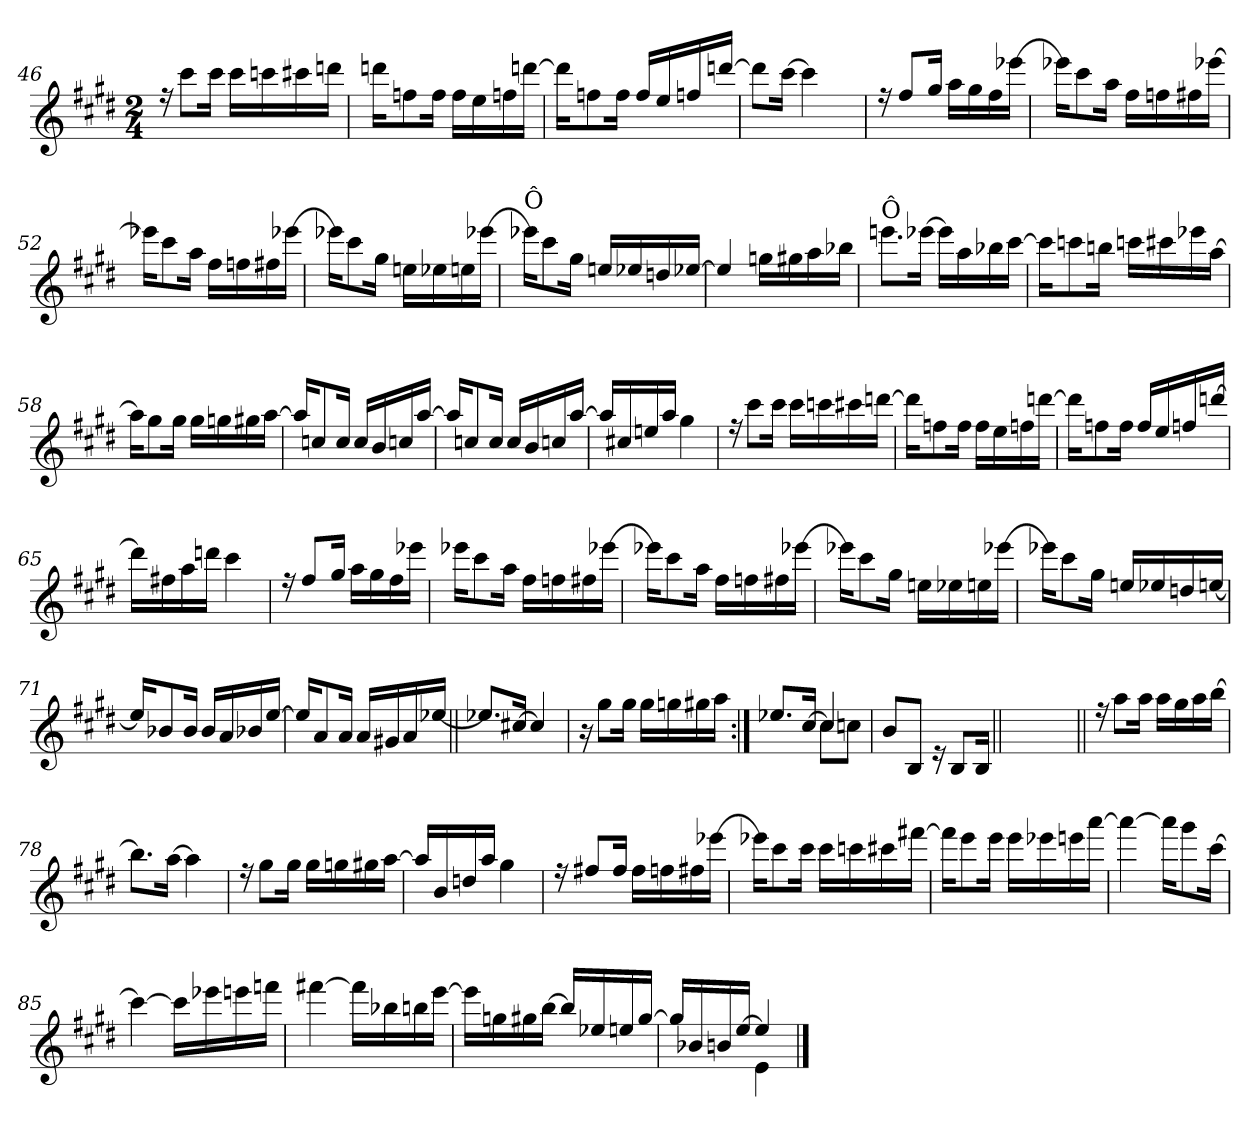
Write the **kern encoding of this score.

**kern
*part1
*staff1
*clefG2
*k[f#c#g#d#]
*E:
*M2/4
=46
*^
16rff	2ryy
8ccc#\L	.
16ccc#\Jk	.
16ccc#\LL	.
16cccn\	.
16ccc#X\	.
16dddn\JJ	.
!!LO:PB:g=z	!!
=47	=47
16dddn\KL	2ryy
8ffn\	.
16ff\Jk	.
16ff\LL	.
16ee\	.
16ffn\	.
[<16dddn\JJ	.
=48	=48
16dddn\KL]	2ryy
8ffn\	.
16ff\Jk	.
16ff/LL	.
16ee/	.
16ffn/	.
[>16dddn/JJ	.
=49	=49
8dddn\L]	2ryy
[<16ccc#\Jk	.
4ccc#\]	.
16ryy	.
=50	=50
16rff	2ryy
8ff#/L	.
16gg#/Jk	.
16aa\LL	.
16gg#\	.
16ff#\	.
[<16eee-X\JJ	.
=51	=51
16eee-X\KL]	2ryy
8ccc#\	.
16aa\Jk	.
16ff#\LL	.
16ffn\	.
16ff#X\	.
[<16eee-X\JJ	.
!!LO:LB:g=z	!!
=52	=52
16eee-X\KL]	4ryy
8ccc#\	.
16aa\Jk	.
16ff#\LL	4ryy
16ffn\	.
16ff#X\	.
[<16eee-X\JJ	.
=53	=53
16eee-X\KL]	2ryy
8ccc#\	.
16gg#\Jk	.
16een\LL	.
16ee-X\	.
16een\	.
[<16eee-X\JJ	.
=54	=54
!LO:TX:a:t=Ô	!
16eee-X\KL]	2ryy
8ccc#\	.
16gg#\Jk	.
16een/LL	.
16ee-X/	.
16ddn/	.
[>16ee-X/JJ	.
=55	=55
4ee-/]	2ryy
16ggn\LL	.
16gg#X\	.
16aa\	.
16bb-X\JJ	.
=56	=56
!LO:TX:a:t=Ô	!
8.eeen\L	2ryy
[<16eee-X\Jk	.
16eee-\LL]	.
16aa\	.
16bb-X\	.
[<16ccc#\JJ	.
!!LO:LB:g=z	!!
=57	=57
16ccc#\KL]	2ryy
8cccn\	.
16bbn\Jk	.
16cccn\LL	.
16ccc#X\	.
16eee-X\	.
[<16aa\JJ	.
=58	=58
16aa\KL]	2ryy
8gg#\	.
16gg#\Jk	.
16gg#\LL	.
16ggn\	.
16gg#X\	.
[<16aa\JJ	.
=59	=59
16aa/KL]	2ryy
8ccn/	.
16cc/Jk	.
16cc/LL	.
16b/	.
16ccn/	.
[>16aa/JJ	.
=60	=60
16aa/KL]	2ryy
8ccn/	.
16cc/Jk	.
16cc/LL	.
16b/	.
16ccn/	.
[>16aa/JJ	.
!!LO:LB:g=z	!!
=61	=61
16aa/LL]	2ryy
16cc#X/	.
16een/	.
16aa/JJ	.
4gg#\	.
=62	=62
16rff	2ryy
8ccc#\L	.
16ccc#\Jk	.
16ccc#\LL	.
16cccn\	.
16ccc#X\	.
[<16dddn\JJ	.
=63	=63
16dddn\KL]	2ryy
8ffn\	.
16ff\Jk	.
16ff\LL	.
16ee\	.
16ffn\	.
[<16dddn\JJ	.
=64	=64
16dddn\KL]	2ryy
8ffn\	.
16ff\Jk	.
16ff/LL	.
16ee/	.
16ffn/	.
[>16dddn/JJ	.
!!LO:LB:g=z	!!
=65	=65
16dddn\LL]	2ryy
16ff#X\	.
16aa\	.
16dddn\JJ	.
4ccc#\	.
=66	=66
16rff	2ryy
8ff#/L	.
16gg#/Jk	.
16aa\LL	.
16gg#\	.
16ff#\	.
16eee-X\JJ	.
=67	=67
16eee-X\KL	2ryy
8ccc#\	.
16aa\Jk	.
16ff#\LL	.
16ffn\	.
16ff#X\	.
[<16eee-X\JJ	.
=68	=68
16eee-X\KL]	4ryy
8ccc#\	.
16aa\Jk	.
16ff#\LL	4ryy
16ffn\	.
16ff#X\	.
[<16eee-X\JJ	.
=69	=69
16eee-X\KL]	2ryy
8ccc#\	.
16gg#\Jk	.
16een\LL	.
16ee-X\	.
16een\	.
[<16eee-X\JJ	.
!!LO:LB:g=z	!!
=70	=70
16eee-X\KL]	4ryy
8ccc#\	.
16gg#\Jk	.
16een/LL	4ryy
16ee-X/	.
16ddn/	.
[>16een/JJ	.
=71	=71
16ee/KL]	2ryy
8b-X/	.
16b-/Jk	.
16b-/LL	.
16a/	.
16b-X/	.
[>16ee/JJ	.
=72	=72
16een/KL]	4ryy
8a/	.
16a/Jk	.
16a/LL	4ryy
16g#X/	.
16a/	.
[>16ee-X/JJ	.
=73||	=73||
8.ee-X/L]	2ryy
[>16cc#X/Jk	.
4cc#/]	.
*v	*v
=74
16r
8gg#\L
16gg#\Jk
16gg#\LL
16ggn\
16gg#X\
16aa\JJ
!!LO:LB:g=z
=75:|!
*^
*	*^
8.ee-X/L	4ryy	2ryy
[>16cc#/Jk	.	.
4cc#/]	8cc#!\L	.
.	8ccn!\J	.
*	*v	*v
=76	=76
8b!/L	2ryy
8B!/J	.
16re	.
8B!/L	.
16B!/Jk	.
*v	*v
=76X761||
2ryy
=77||
*^
16rff	2ryy
8aa\L	.
16aa\Jk	.
16aa\LL	.
16gg#\	.
16aa\	.
[<16bb\JJ	.
=78	=78
8.bb\L]	2ryy
[<16aa\Jk	.
4aa\]	.
!!LO:LB:g=z	!!
=79	=79
16rff	2ryy
8gg#\L	.
16gg#\Jk	.
16gg#\LL	.
16ggn\	.
16gg#X\	.
[<16aa\JJ	.
=80	=80
16aa/LL]	4ryy
16b/	.
16ddn/	.
16aa/JJ	.
4gg#\	4ryy
=81	=81
16rff	2ryy
8ff#X/L	.
16ff#/Jk	.
16ff#\LL	.
16ffn\	.
16ff#X\	.
[<16eee-X\JJ	.
=82	=82
16eee-X\KL]	2ryy
8ccc#\	.
16ccc#\Jk	.
16ccc#\LL	.
16cccn\	.
16ccc#X\	.
[<16fff#X\JJ	.
=83	=83
16fff#\KL]	2ryy
8eee\	.
16eee\Jk	.
16eee\LL	.
16eee-X\	.
16eeen\	.
[<16aaa\JJ	.
!!LO:LB:g=z	!!
=84	=84
4aaa\_	4ryy
16aaa\KL]	4ryy
8ggg#\	.
[<16ccc#\Jk	.
=85	=85
4ccc#\_	2ryy
16ccc#\LL]	.
16eee-X\	.
16eeen\	.
16fffn\JJ	.
=86	=86
[<4fff#X\	4ryy
16fff#\LL]	4ryy
16bb-X\	.
16bbn\	.
[<16eee\JJ	.
=87	=87
16eeen\LL]	2ryy
16ggn\	.
16gg#X\	.
[<16bb\JJ	.
16bb/LL]	.
16ee-X/	.
16een/	.
[>16gg#/JJ	.
=88	=88
*	*^
16gg#/LL]	2ryy	4ryy
16b-X/	.	.
16bn/	.	.
[>16ee/JJ	.	.
4ee/]	.	4e\
*v	*v	*v
==
*-
